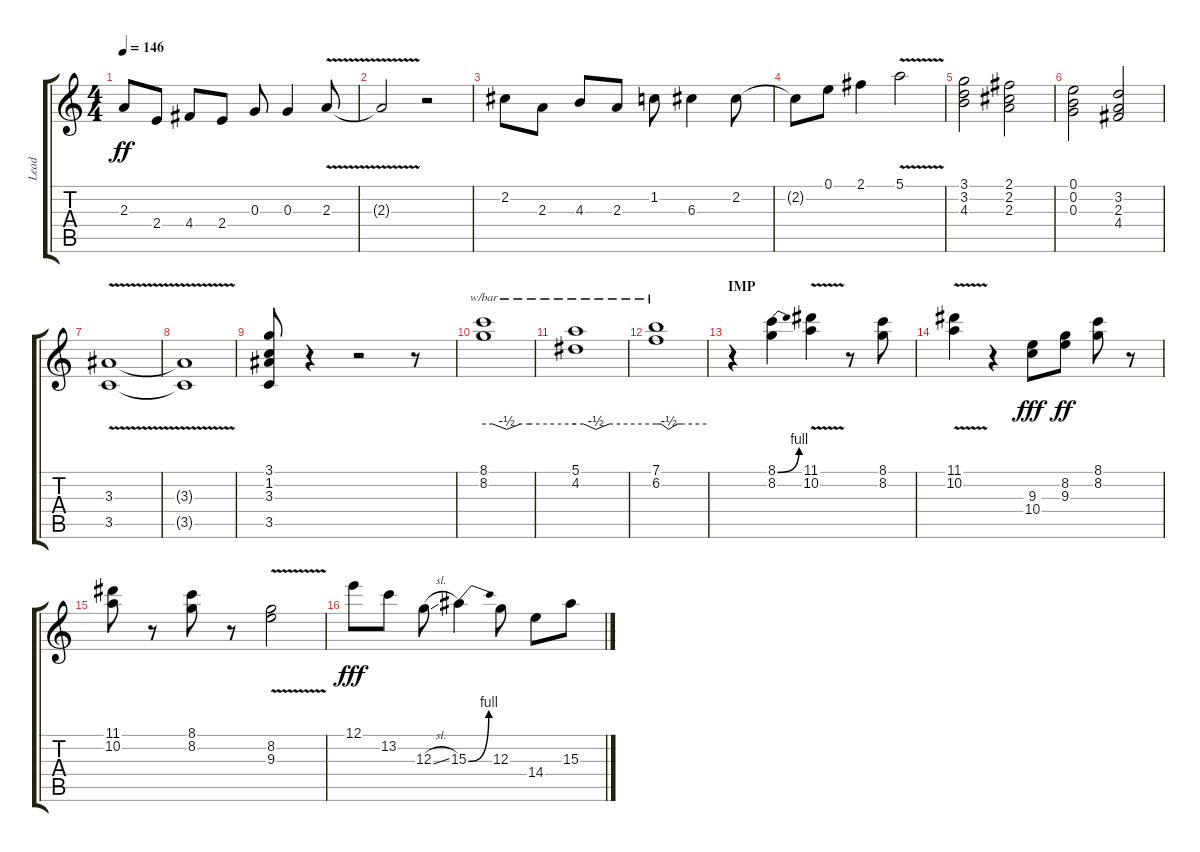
\track ("Lead" "Lead") {instrument acousticguitarnylon}
\staff {score tabs}
\tuning (E4 B3 G3 D3 A2 E2) {hide}
\ts (4 4)
\tempo 146
\clef g2
\ks c
2.3.8{dy ff} 2.4.8 4.4.8 2.4.8 0.3.8 0.3.4 2.3{v}.8 |
2.3{t}.2 r.2 |
2.2.8 2.3.8 4.3.8 2.3.8 1.2.8 6.3.4 2.2.8 |
2.2{t}.8 0.1.8 2.1.4 5.1{v}.2 |
(3.1 3.2 4.3).2{instrument acousticguitarnylon} (2.1 2.2 2.3).2 |
(0.1 0.2 0.3).2 (3.2 2.3 4.4).2 |
(3.3{v} 3.5{v}).1 |
(3.3{t} 3.5{t}).1 |
(3.1 1.2 3.3 3.5).8 r.4 r.2 r.8 |
(8.1 8.2).1{tbe (custom default 0 0 6 0 15 -2 24 0 30 0 60 0)} |
(5.1 4.2).1{tbe (custom default 0 0 6 0 15 -2 25 0 60 0)} |
(7.1 6.2).1{tbe (custom default 0 0 6 0 15 -2 25 0 30 0 60 0)} |
\section ("" "IMP")
r.4{instrument electricbasspick} (8.1{be (bend 0 0 60 4)} 8.2).4 (11.1{v} 10.2).4 r.8 (8.1 8.2).8 |
(11.1{v} 10.2).4 r.4 (9.3 10.4).8{dy fff} (8.2 9.3).8{dy ff} (8.1 8.2).8 r.8 |
(11.1 10.2).8 r.8 (8.1 8.2).8 r.8 (8.2{v} 9.3).2 |
12.1.8{dy fff} 13.2.8 12.3{sl}.8 15.3{be (bend 0 0 60 4)}.4 12.3.8 14.4.8 15.3.8
